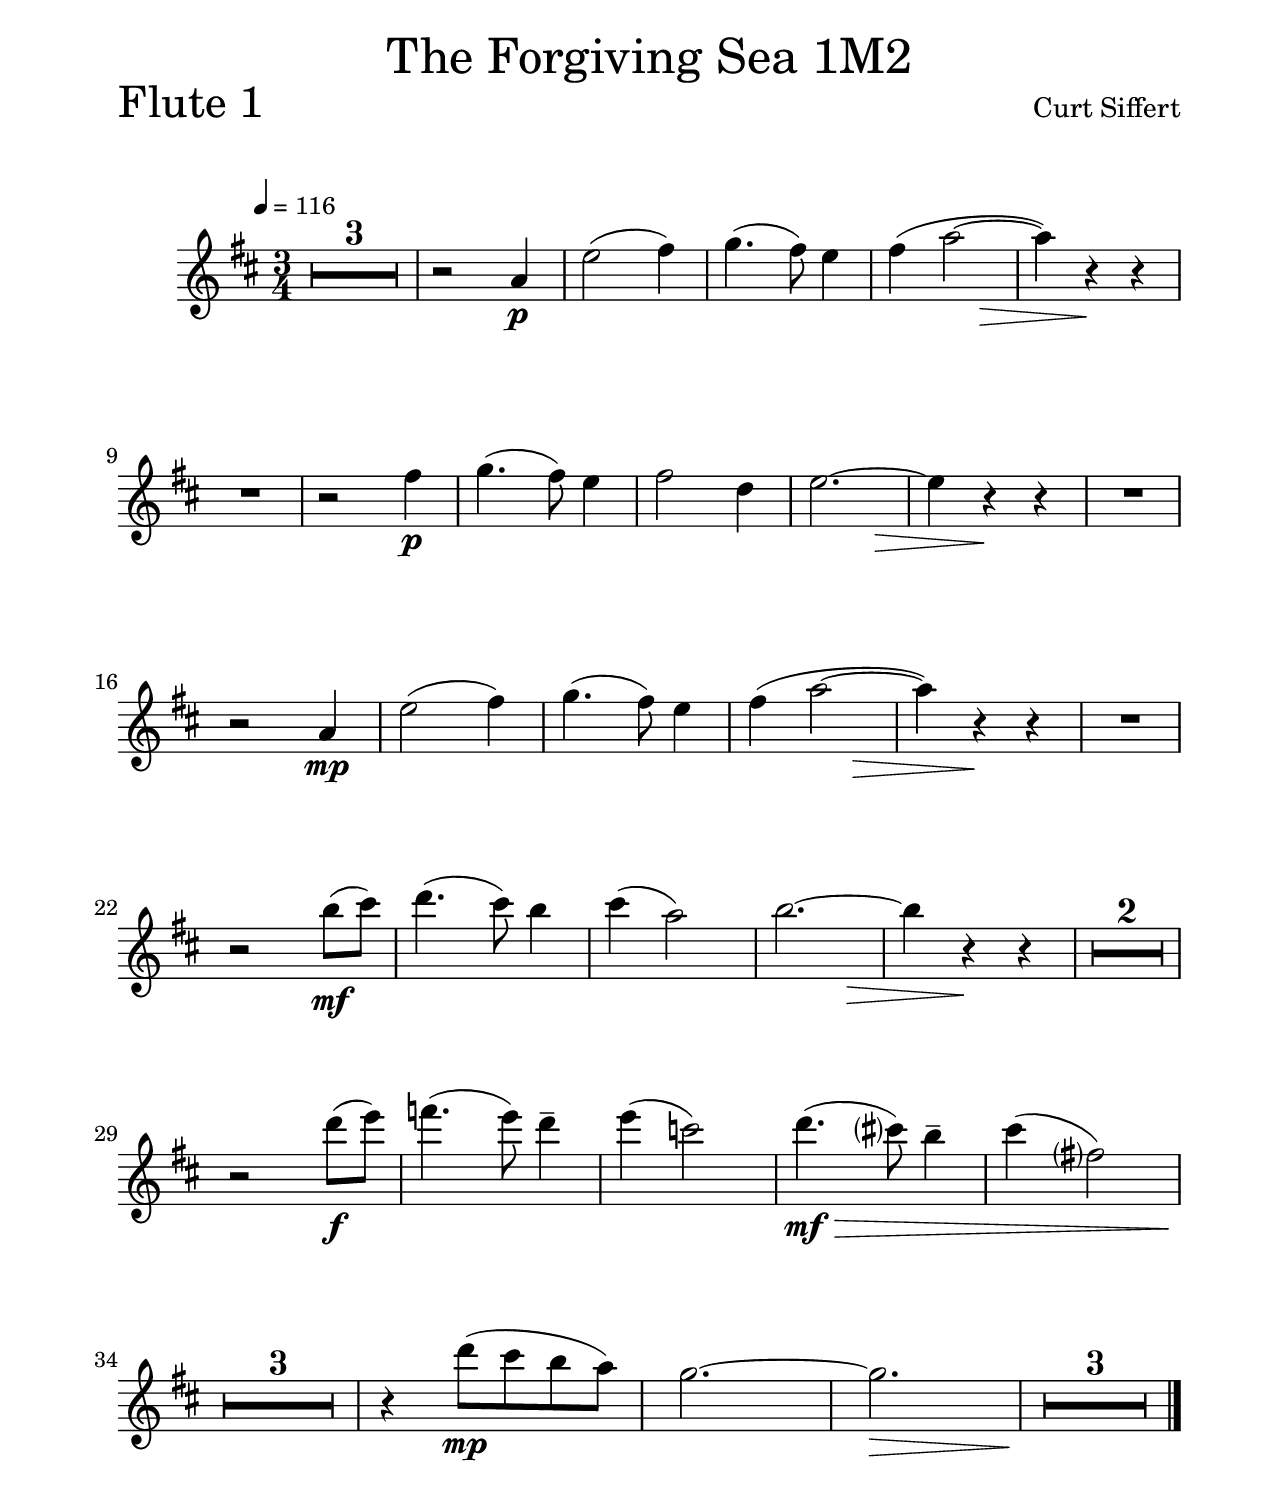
\version "2.16.0"
\include "english.ly"
\include "../lib/parts.ily"

\header {
  	instrument = \markup \larger \larger "Flute 1"
}

\version "2.24.0"
\include "english.ly"

fluteOneNotes = \relative c'' {

	\time 3/4
	\key d \major
	\set tieWaitForNote = ##t
	\override Score.RehearsalMark.self-alignment-X = #LEFT

	\tag #'part { R2.*3 }
	\tag #'score { 
		R2.*3^\markup { \left-align \tiny "03:37:37:00" }
	}
	
	r2 a4\p |
	e'2( fs4) |
	g4.( fs8) e4 |
	fs( 
		<< a2~ {s4 s\> } >> |
	a4) r\! r | 
	
	\tag #'part { \break }
	
	R2.
	
	r2 fs4\p |
	g4.( fs8) e4 |
	fs2 d4 |
	\tag #'part { << e2.~ {s2 s4\> } >> | }
	\tag #'score {
		<< {e2.~^\markup { \left-align \tiny "03:37:55:19" }} {s2 s4\> } >> |		
	} 
	e4 r\! r |
	
	R2. 
	
	\tag #'part { \break }
	
	r2 a,4\mp |
	e'2( fs4) |
	g4.( fs8) e4 |
	fs(
		<< a2~ {s4 s\> } >> |
	a4) r\! r |
	
	R2.
	
	\tag #'part { \break }
	
	r2 b8\mf( cs) |
	d4.( cs8) b4 |
	cs( a2) |
	<< b2.~ {s2 s4\> } >> |
	b4 r\! r |
	
	R2.*2
	
	\tag #'part { \break }
	
	r2 d8\f( e) |
	\tag #'part { f4.( e8) d4-- | }
	\tag #'score {
		f4.(^\markup { \left-align \tiny "03:38:22:02" } e8) d4-- |		
	}
	e( c2) |
	d4.\mf\>( cs?8) b4-- | 
	cs( fs,?2) |
	
	\tag #'part { \break }
	
	\tag #'part { R2.*3\! }
	\tag #'score { R2.*3\!^\markup { \left-align \tiny "03:38:28:09" }}
	
	r4 d'8\mp( cs b a) |
	g2.~ |
	g2.\> |
	
	\tag #'part { R2.*3\! }
	\tag #'score { 
		R2.*2\! 
		R2.^\markup { \left-align \tiny "03:38:40:21" }
	}
	\bar "|."
		
}


\relative c'' { 
	\everyPartScore
	\keepWithTag #'part \fluteOneNotes	
}	
